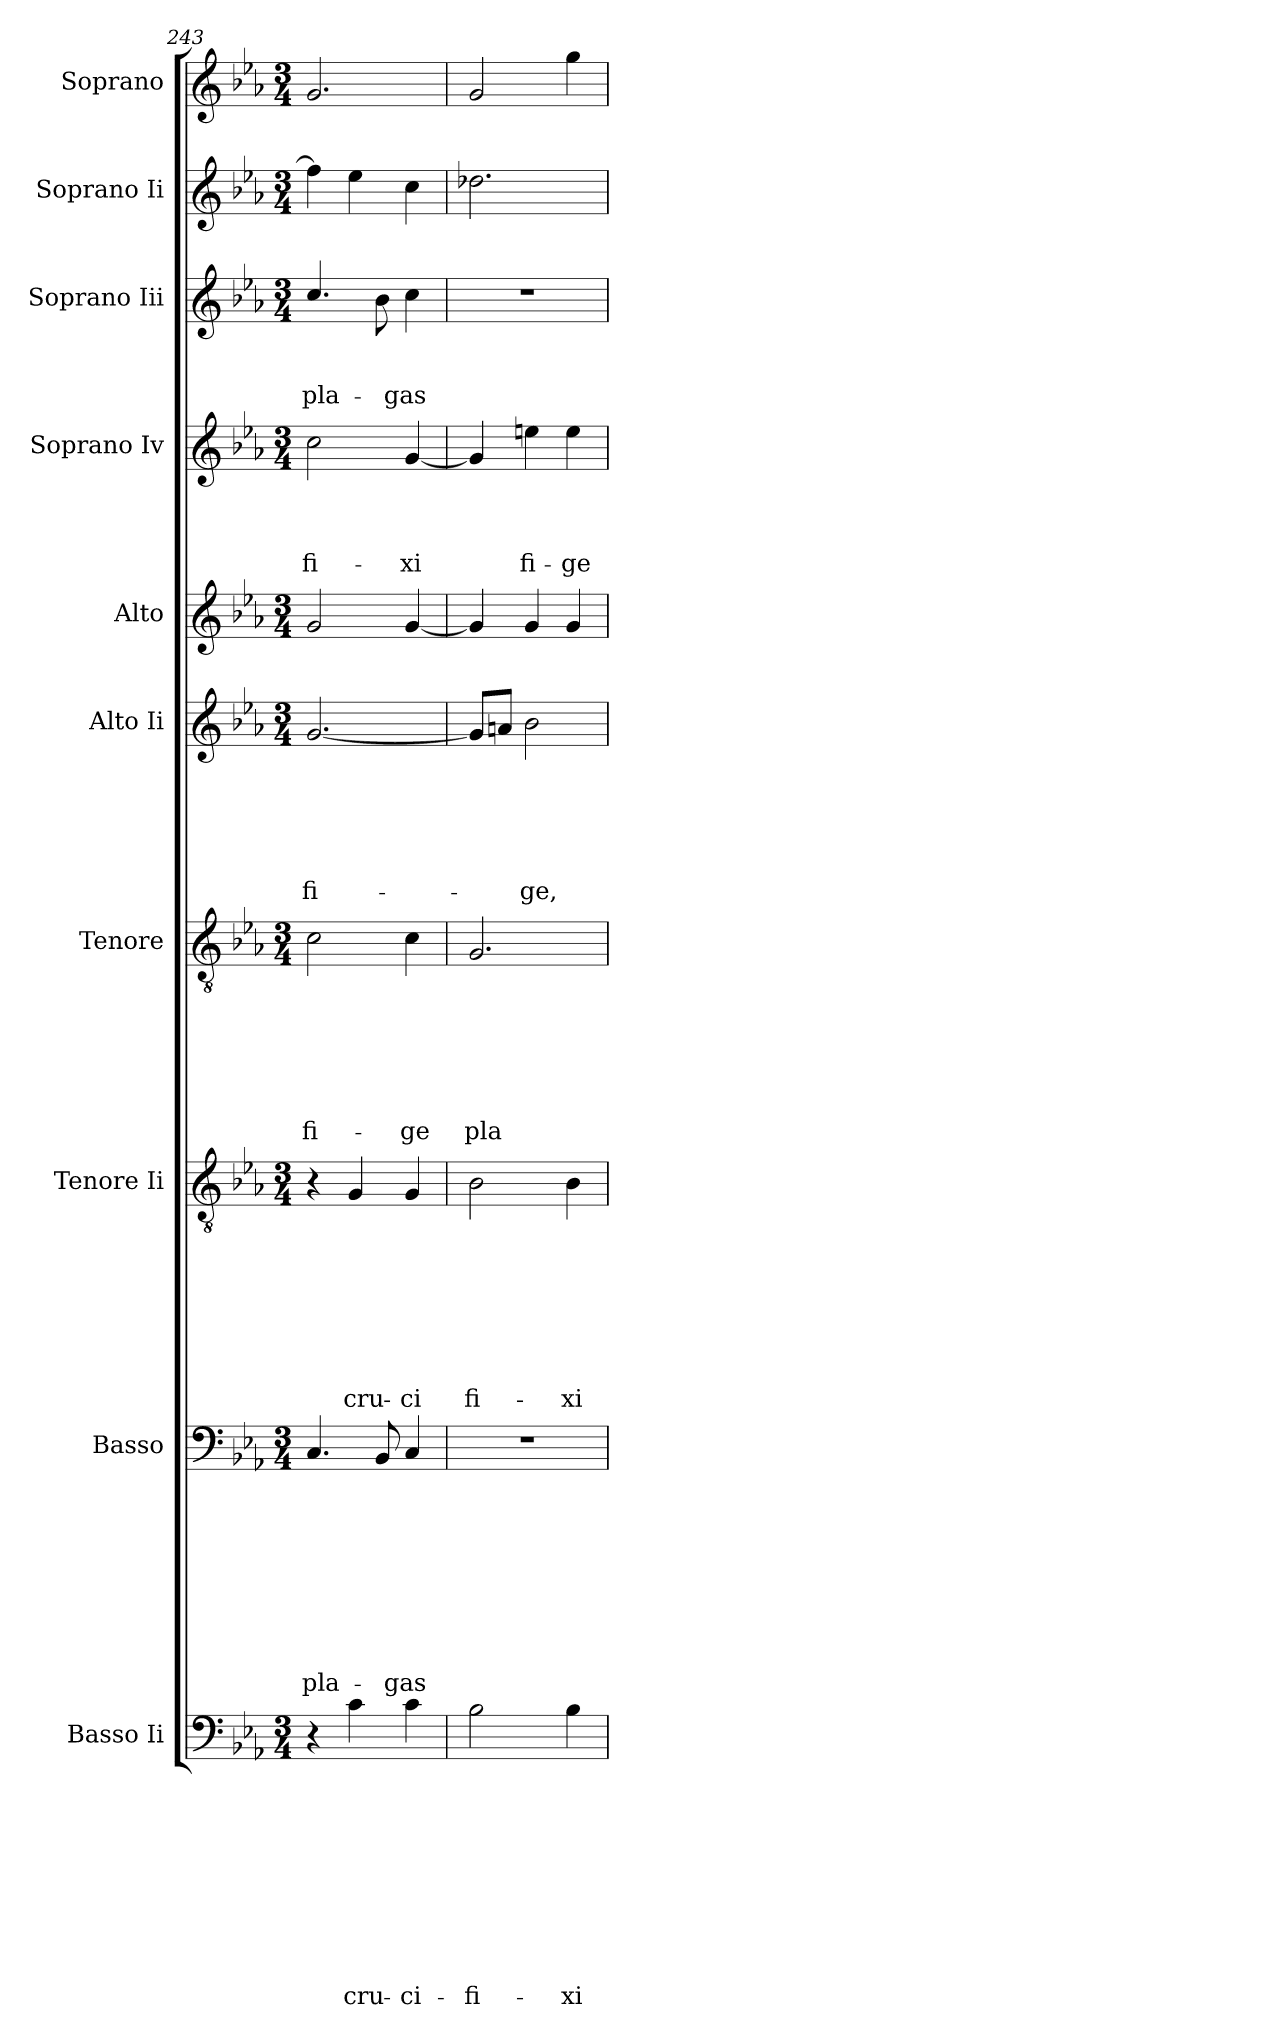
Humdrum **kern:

**kern	**text	**text	**text	**text	**text	**text	**text	**text	**text	**text	**kern	**text	**text	**text	**text	**text	**text	**text	**text	**text	**kern	**text	**text	**text	**text	**text	**text	**text	**text	**kern	**text	**text	**text	**text	**text	**text	**text	**kern	**text	**text	**text	**text	**text	**text	**kern	**kern	**text	**text	**text	**text	**kern	**text	**text	**text	**kern	**kern
*part10	*part10	*part10	*part10	*part10	*part10	*part10	*part10	*part10	*part10	*part10	*part9	*part9	*part9	*part9	*part9	*part9	*part9	*part9	*part9	*part9	*part8	*part8	*part8	*part8	*part8	*part8	*part8	*part8	*part8	*part7	*part7	*part7	*part7	*part7	*part7	*part7	*part7	*part6	*part6	*part6	*part6	*part6	*part6	*part6	*part5	*part4	*part4	*part4	*part4	*part4	*part3	*part3	*part3	*part3	*part2	*part1
*staff10	*staff10	*staff10	*staff10	*staff10	*staff10	*staff10	*staff10	*staff10	*staff10	*staff10	*staff9	*staff9	*staff9	*staff9	*staff9	*staff9	*staff9	*staff9	*staff9	*staff9	*staff8	*staff8	*staff8	*staff8	*staff8	*staff8	*staff8	*staff8	*staff8	*staff7	*staff7	*staff7	*staff7	*staff7	*staff7	*staff7	*staff7	*staff6	*staff6	*staff6	*staff6	*staff6	*staff6	*staff6	*staff5	*staff4	*staff4	*staff4	*staff4	*staff4	*staff3	*staff3	*staff3	*staff3	*staff2	*staff1
*I"Basso Ii	*	*	*	*	*	*	*	*	*	*	*I"Basso	*	*	*	*	*	*	*	*	*	*I"Tenore Ii	*	*	*	*	*	*	*	*	*I"Tenore	*	*	*	*	*	*	*	*I"Alto Ii	*	*	*	*	*	*	*I"Alto	*I"Soprano Iv	*	*	*	*	*I"Soprano Iii	*	*	*	*I"Soprano Ii	*I"Soprano
*clefF4	*	*	*	*	*	*	*	*	*	*	*clefF4	*	*	*	*	*	*	*	*	*	*clefGv2	*	*	*	*	*	*	*	*	*clefGv2	*	*	*	*	*	*	*	*clefG2	*	*	*	*	*	*	*clefG2	*clefG2	*	*	*	*	*clefG2	*	*	*	*clefG2	*clefG2
*k[b-e-a-]	*	*	*	*	*	*	*	*	*	*	*k[b-e-a-]	*	*	*	*	*	*	*	*	*	*k[b-e-a-]	*	*	*	*	*	*	*	*	*k[b-e-a-]	*	*	*	*	*	*	*	*k[b-e-a-]	*	*	*	*	*	*	*k[b-e-a-]	*k[b-e-a-]	*	*	*	*	*k[b-e-a-]	*	*	*	*k[b-e-a-]	*k[b-e-a-]
*E-:	*	*	*	*	*	*	*	*	*	*	*E-:	*	*	*	*	*	*	*	*	*	*E-:	*	*	*	*	*	*	*	*	*E-:	*	*	*	*	*	*	*	*E-:	*	*	*	*	*	*	*E-:	*E-:	*	*	*	*	*E-:	*	*	*	*E-:	*E-:
*M3/4	*	*	*	*	*	*	*	*	*	*	*M3/4	*	*	*	*	*	*	*	*	*	*M3/4	*	*	*	*	*	*	*	*	*M3/4	*	*	*	*	*	*	*	*M3/4	*	*	*	*	*	*	*M3/4	*M3/4	*	*	*	*	*M3/4	*	*	*	*M3/4	*M3/4
=243	=243	=243	=243	=243	=243	=243	=243	=243	=243	=243	=243	=243	=243	=243	=243	=243	=243	=243	=243	=243	=243	=243	=243	=243	=243	=243	=243	=243	=243	=243	=243	=243	=243	=243	=243	=243	=243	=243	=243	=243	=243	=243	=243	=243	=243	=243	=243	=243	=243	=243	=243	=243	=243	=243	=243	=243
!	!	!	!	!	!	!	!	!	!	!	!	!	!	!	!	!	!	!	!	!LO:LY:b	!	!	!	!	!	!	!	!	!	!	!	!	!	!	!	!	!LO:LY:b	!	!	!	!	!	!	!LO:LY:b	!	!	!	!	!	!LO:LY:b	!	!	!	!LO:LY:b	!	!
4r	.	.	.	.	.	.	.	.	.	.	4.C/	.	.	.	.	.	.	.	.	pla-	4r	.	.	.	.	.	.	.	.	2c\	.	.	.	.	.	.	fi-	[<2.g/	.	.	.	.	.	fi-	2g/	2cc\	.	.	.	-fi-	4.cc/	.	.	-pla-	4ff\]	2.g/
!	!	!	!	!	!	!	!	!	!	!LO:LY:b	!	!	!	!	!	!	!	!	!	!	!	!	!	!	!	!	!	!	!LO:LY:b	!	!	!	!	!	!	!	!	!	!	!	!	!	!	!	!	!	!	!	!	!	!	!	!	!	!	!
4c\	.	.	.	.	.	.	.	.	.	cru-	.	.	.	.	.	.	.	.	.	.	4G/	.	.	.	.	.	.	.	cru-	.	.	.	.	.	.	.	.	.	.	.	.	.	.	.	.	.	.	.	.	.	.	.	.	.	4ee-\	.
.	.	.	.	.	.	.	.	.	.	.	8BB-/	.	.	.	.	.	.	.	.	.	.	.	.	.	.	.	.	.	.	.	.	.	.	.	.	.	.	.	.	.	.	.	.	.	.	.	.	.	.	.	8b-\	.	.	.	.	.
!	!	!	!	!	!	!	!	!	!	!LO:LY:b	!	!	!	!	!	!	!	!	!	!LO:LY:b	!	!	!	!	!	!	!	!	!LO:LY:b	!	!	!	!	!	!	!	!LO:LY:b	!	!	!	!	!	!	!	!	!	!	!	!	!LO:LY:b	!	!	!	!LO:LY:b	!	!
4c\	.	.	.	.	.	.	.	.	.	-ci-	4C/	.	.	.	.	.	.	.	.	-gas	4G/	.	.	.	.	.	.	.	-ci	4c\	.	.	.	.	.	.	-ge	.	.	.	.	.	.	.	[<4g/	[<4g/	.	.	.	-xi	4cc\	.	.	-gas	4cc\	.
=244	=244	=244	=244	=244	=244	=244	=244	=244	=244	=244	=244	=244	=244	=244	=244	=244	=244	=244	=244	=244	=244	=244	=244	=244	=244	=244	=244	=244	=244	=244	=244	=244	=244	=244	=244	=244	=244	=244	=244	=244	=244	=244	=244	=244	=244	=244	=244	=244	=244	=244	=244	=244	=244	=244	=244	=244
!	!	!	!	!	!	!	!	!	!	!LO:LY:b	!LO:N:vis=1	!	!	!	!	!	!	!	!	!	!	!	!	!	!	!	!	!	!LO:LY:b	!	!	!	!	!	!	!	!LO:LY:b	!	!	!	!	!	!	!	!	!	!	!	!	!	!LO:N:vis=1	!	!	!	!	!
2B-\	.	.	.	.	.	.	.	.	.	-fi-	2.r	.	.	.	.	.	.	.	.	.	2B-\	.	.	.	.	.	.	.	fi-	2.G/	.	.	.	.	.	.	pla-	8g/L]	.	.	.	.	.	.	4g/]	4g/]	.	.	.	.	2.r	.	.	.	2.dd-X\	2g/
.	.	.	.	.	.	.	.	.	.	.	.	.	.	.	.	.	.	.	.	.	.	.	.	.	.	.	.	.	.	.	.	.	.	.	.	.	.	8an/J	.	.	.	.	.	.	.	.	.	.	.	.	.	.	.	.	.	.
!	!	!	!	!	!	!	!	!	!	!	!	!	!	!	!	!	!	!	!	!	!	!	!	!	!	!	!	!	!	!	!	!	!	!	!	!	!	!	!	!	!	!	!	!LO:LY:b	!	!	!	!	!	!LO:LY:b	!	!	!	!	!	!
.	.	.	.	.	.	.	.	.	.	.	.	.	.	.	.	.	.	.	.	.	.	.	.	.	.	.	.	.	.	.	.	.	.	.	.	.	.	2b-\	.	.	.	.	.	-ge,	4g/	4een\	.	.	.	fi-	.	.	.	.	.	.
!	!	!	!	!	!	!	!	!	!	!LO:LY:b	!	!	!	!	!	!	!	!	!	!	!	!	!	!	!	!	!	!	!LO:LY:b	!	!	!	!	!	!	!	!	!	!	!	!	!	!	!	!	!	!	!	!	!LO:LY:b	!	!	!	!	!	!
4B-\	.	.	.	.	.	.	.	.	.	-xi	.	.	.	.	.	.	.	.	.	.	4B-\	.	.	.	.	.	.	.	-xi	.	.	.	.	.	.	.	.	.	.	.	.	.	.	.	4g/	4ee\	.	.	.	-ge	.	.	.	.	.	4gg\
=	=	=	=	=	=	=	=	=	=	=	=	=	=	=	=	=	=	=	=	=	=	=	=	=	=	=	=	=	=	=	=	=	=	=	=	=	=	=	=	=	=	=	=	=	=	=	=	=	=	=	=	=	=	=	=	=
*-	*-	*-	*-	*-	*-	*-	*-	*-	*-	*-	*-	*-	*-	*-	*-	*-	*-	*-	*-	*-	*-	*-	*-	*-	*-	*-	*-	*-	*-	*-	*-	*-	*-	*-	*-	*-	*-	*-	*-	*-	*-	*-	*-	*-	*-	*-	*-	*-	*-	*-	*-	*-	*-	*-	*-	*-
